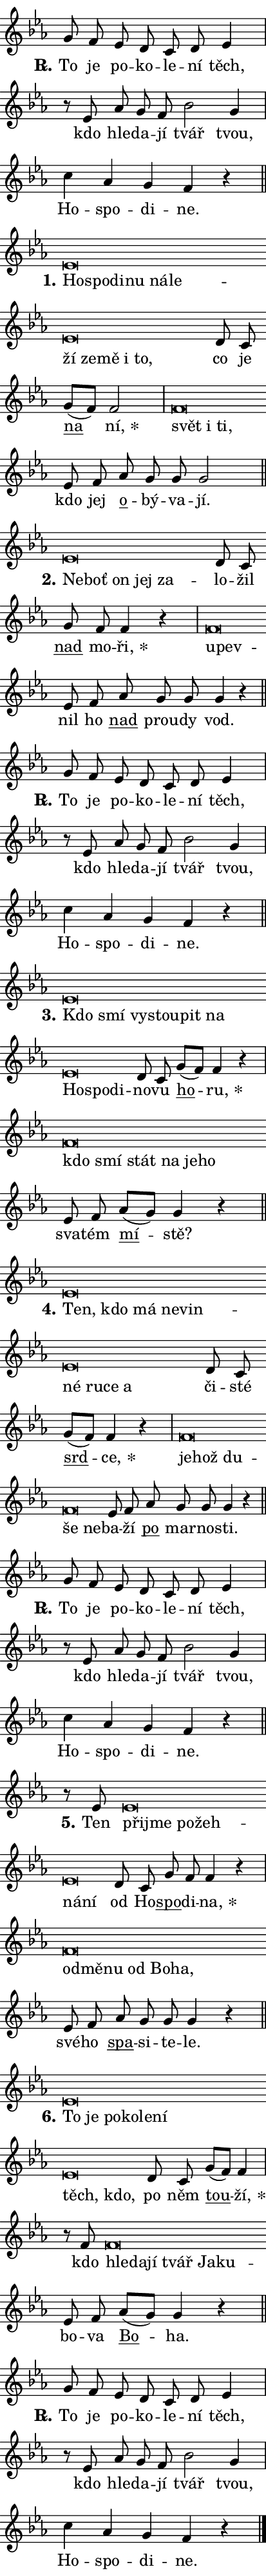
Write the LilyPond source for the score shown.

\version "2.22.1"
\header { tagline = "" }
\paper {
  indent = 0\cm
  top-margin = 0\cm
  right-margin = 0\cm
  bottom-margin = 0\cm
  left-margin = 0\cm
  paper-width = 7\cm
  page-breaking = #ly:one-page-breaking
  system-system-spacing.basic-distance = #11
  score-system-spacing.basic-distance = #11
  ragged-last = ##f
}


%% Author: Thomas Morley
%% https://lists.gnu.org/archive/html/lilypond-user/2020-05/msg00002.html
#(define (line-position grob)
"Returns position of @var[grob} in current system:
   @code{'start}, if at first time-step
   @code{'end}, if at last time-step
   @code{'middle} otherwise
"
  (let* ((col (ly:item-get-column grob))
         (ln (ly:grob-object col 'left-neighbor))
         (rn (ly:grob-object col 'right-neighbor))
         (col-to-check-left (if (ly:grob? ln) ln col))
         (col-to-check-right (if (ly:grob? rn) rn col))
         (break-dir-left
           (and
             (ly:grob-property col-to-check-left 'non-musical #f)
             (ly:item-break-dir col-to-check-left)))
         (break-dir-right
           (and
             (ly:grob-property col-to-check-right 'non-musical #f)
             (ly:item-break-dir col-to-check-right))))
        (cond ((eqv? 1 break-dir-left) 'start)
              ((eqv? -1 break-dir-right) 'end)
              (else 'middle))))

#(define (tranparent-at-line-position vctor)
  (lambda (grob)
  "Relying on @code{line-position} select the relevant enry from @var{vctor}.
Used to determine transparency,"
    (case (line-position grob)
      ((end) (not (vector-ref vctor 0)))
      ((middle) (not (vector-ref vctor 1)))
      ((start) (not (vector-ref vctor 2))))))

noteHeadBreakVisibility =
#(define-music-function (break-visibility)(vector?)
"Makes @code{NoteHead}s transparent relying on @var{break-visibility}"
#{
  \override NoteHead.transparent =
    #(tranparent-at-line-position break-visibility)
#})

#(define delete-ledgers-for-transparent-note-heads
  (lambda (grob)
    "Reads whether a @code{NoteHead} is transparent.
If so this @code{NoteHead} is removed from @code{'note-heads} from
@var{grob}, which is supposed to be @code{LedgerLineSpanner}.
As a result ledgers are not printed for this @code{NoteHead}"
    (let* ((nhds-array (ly:grob-object grob 'note-heads))
           (nhds-list
             (if (ly:grob-array? nhds-array)
                 (ly:grob-array->list nhds-array)
                 '()))
           ;; Relies on the transparent-property being done before
           ;; Staff.LedgerLineSpanner.after-line-breaking is executed.
           ;; This is fragile ...
           (to-keep
             (remove
               (lambda (nhd)
                 (ly:grob-property nhd 'transparent #f))
               nhds-list)))
      ;; TODO find a better method to iterate over grob-arrays, similiar
      ;; to filter/remove etc for lists
      ;; For now rebuilt from scratch
      (set! (ly:grob-object grob 'note-heads)  '())
      (for-each
        (lambda (nhd)
          (ly:pointer-group-interface::add-grob grob 'note-heads nhd))
        to-keep))))

hideNotes = {
  \noteHeadBreakVisibility #begin-of-line-visible
}
unHideNotes = {
  \noteHeadBreakVisibility #all-visible
}

% work-around for resetting accidentals
% https://lilypond.org/doc/v2.23/Documentation/notation/displaying-rhythms#unmetered-music
cadenzaMeasure = {
  \cadenzaOff
  \partial 1024 s1024
  \cadenzaOn
}

#(define-markup-command (accent layout props text) (markup?)
  "Underline accented syllable"
  (interpret-markup layout props
    #{\markup \override #'(offset . 4.3) \underline { #text }#}))

responsum = \markup \concat {
  "R" \hspace #-1.05 \path #0.1 #'((moveto 0 0.07) (lineto 0.9 0.8)) \hspace #0.05 "."
}

\layout {
    \context {
        \Staff
        \remove "Time_signature_engraver"
        \override LedgerLineSpanner.after-line-breaking = #delete-ledgers-for-transparent-note-heads
    }
    \context {
        \Voice {
            \override NoteHead.output-attributes = #'((class . "notehead"))
            \override Hairpin.height = #0.55
        }
    }
    \context {
        \Lyrics {
            \override StanzaNumber.output-attributes = #'((class . "stanzanumber"))
            \override LyricSpace.minimum-distance = #0.9
            \override LyricText.font-name = #"TeX Gyre Schola"
            \override LyricText.font-size = 1
            \override StanzaNumber.font-name = #"TeX Gyre Schola Bold"
            \override StanzaNumber.font-size = 1
        }
    }
}

% magnetic-lyrics.ily
%
%   written by
%     Jean Abou Samra <jean@abou-samra.fr>
%     Werner Lemberg <wl@gnu.org>
%
%   adapted by
%     Jiri Hon <jiri.hon@gmail.com>
%
% Version 2022-Apr-15

% https://www.mail-archive.com/lilypond-user@gnu.org/msg149350.html

#(define (Left_hyphen_pointer_engraver context)
   "Collect syllable-hyphen-syllable occurrences in lyrics and store
them in properties.  This engraver only looks to the left.  For
example, if the lyrics input is @code{foo -- bar}, it does the
following.

@itemize @bullet
@item
Set the @code{text} property of the @code{LyricHyphen} grob between
@q{foo} and @q{bar} to @code{foo}.

@item
Set the @code{left-hyphen} property of the @code{LyricText} grob with
text @q{foo} to the @code{LyricHyphen} grob between @q{foo} and
@q{bar}.
@end itemize

Use this auxiliary engraver in combination with the
@code{lyric-@/text::@/apply-@/magnetic-@/offset!} hook."
   (let ((hyphen #f)
         (text #f))
     (make-engraver
      (acknowledgers
       ((lyric-syllable-interface engraver grob source-engraver)
        (set! text grob)))
      (end-acknowledgers
       ((lyric-hyphen-interface engraver grob source-engraver)
        ;(when (not (grob::has-interface grob 'lyric-space-interface))
          (set! hyphen grob)));)
      ((stop-translation-timestep engraver)
       (when (and text hyphen)
         (ly:grob-set-object! text 'left-hyphen hyphen))
       (set! text #f)
       (set! hyphen #f)))))

#(define (lyric-text::apply-magnetic-offset! grob)
   "If the space between two syllables is less than the value in
property @code{LyricText@/.details@/.squash-threshold}, move the right
syllable to the left so that it gets concatenated with the left
syllable.

Use this function as a hook for
@code{LyricText@/.after-@/line-@/breaking} if the
@code{Left_@/hyphen_@/pointer_@/engraver} is active."
   (let ((hyphen (ly:grob-object grob 'left-hyphen #f)))
     (when hyphen
       (let ((left-text (ly:spanner-bound hyphen LEFT)))
         (when (grob::has-interface left-text 'lyric-syllable-interface)
           (let* ((common (ly:grob-common-refpoint grob left-text X))
                  (this-x-ext (ly:grob-extent grob common X))
                  (left-x-ext
                   (begin
                     ;; Trigger magnetism for left-text.
                     (ly:grob-property left-text 'after-line-breaking)
                     (ly:grob-extent left-text common X)))
                  ;; `delta` is the gap width between two syllables.
                  (delta (- (interval-start this-x-ext)
                            (interval-end left-x-ext)))
                  (details (ly:grob-property grob 'details))
                  (threshold (assoc-get 'squash-threshold details 0.2)))
             (when (< delta threshold)
               (let* (;; We have to manipulate the input text so that
                      ;; ligatures crossing syllable boundaries are not
                      ;; disabled.  For languages based on the Latin
                      ;; script this is essentially a beautification.
                      ;; However, for non-Western scripts it can be a
                      ;; necessity.
                      (lt (ly:grob-property left-text 'text))
                      (rt (ly:grob-property grob 'text))
                      (is-space (grob::has-interface hyphen 'lyric-space-interface))
                      (space (if is-space " " ""))
                      (space-markup (grob-interpret-markup grob " "))
                      (space-size (interval-length (ly:stencil-extent space-markup X)))
                      (extra-delta (if is-space space-size 0))
                      ;; Append new syllable.
                      (ltrt-space (if (and (string? lt) (string? rt))
                                (string-append lt space rt)
                                (make-concat-markup (list lt space rt))))
                      ;; Right-align `ltrt` to the right side.
                      (ltrt-space-markup (grob-interpret-markup
                               grob
                               (make-translate-markup
                                (cons (interval-length this-x-ext) 0)
                                (make-right-align-markup ltrt-space)))))
                 (begin
                   ;; Don't print `left-text`.
                   (ly:grob-set-property! left-text 'stencil #f)
                   ;; Set text and stencil (which holds all collected
                   ;; syllables so far) and shift it to the left.
                   (ly:grob-set-property! grob 'text ltrt-space)
                   (ly:grob-set-property! grob 'stencil ltrt-space-markup)
                   (ly:grob-translate-axis! grob (- (- delta extra-delta)) X))))))))))


#(define (lyric-hyphen::displace-bounds-first grob)
   ;; Make very sure this callback isn't triggered too early.
   (let ((left (ly:spanner-bound grob LEFT))
         (right (ly:spanner-bound grob RIGHT)))
     (ly:grob-property left 'after-line-breaking)
     (ly:grob-property right 'after-line-breaking)
     (ly:lyric-hyphen::print grob)))

squashThreshold = #0.4

\layout {
  \context {
    \Lyrics
    \consists #Left_hyphen_pointer_engraver
    \override LyricText.after-line-breaking =
      #lyric-text::apply-magnetic-offset!
    \override LyricHyphen.stencil = #lyric-hyphen::displace-bounds-first
    \override LyricText.details.squash-threshold = \squashThreshold
    \override LyricHyphen.minimum-distance = 0
    \override LyricHyphen.minimum-length = \squashThreshold
  }
}

squash = \override LyricText.details.squash-threshold = 9999
unSquash = \override LyricText.details.squash-threshold = \squashThreshold

left = \override LyricText.self-alignment-X = #LEFT
unLeft = \revert LyricText.self-alignment-X

starOffset = #(lambda (grob) 
                (let ((x_offset (ly:self-alignment-interface::aligned-on-x-parent grob)))
                  (if (= x_offset 0) 0 (+ x_offset 1.2))))

star = #(define-music-function (syllable)(string?)
"Append star separator at the end of a syllable"
#{
  \once \override LyricText.X-offset = #starOffset
  \lyricmode { \markup {
    #syllable
    \override #'((font-name . "TeX Gyre Schola Bold")) \hspace #0.2 \lower #0.65 \larger "*"
  } }
#})

starAccent = #(define-music-function (syllable)(string?)
"Append star separator at the end of a syllable and make accent"
#{
  \once \override LyricText.X-offset = #starOffset
  \lyricmode { \markup {
    \accent #syllable
    \override #'((font-name . "TeX Gyre Schola Bold")) \hspace #0.2 \lower #0.65 \larger "*"
  } }
#})

breath = #(define-music-function (syllable)(string?)
"Append breathing indicator at the end of a syllable"
#{
  \lyricmode { \markup { #syllable "+" } }
#})

optionalBreath = #(define-music-function (syllable)(string?)
"Append optional breathing indicator at the end of a syllable"
#{
  \lyricmode { \markup { #syllable "(+)" } }
#})


\score {
    <<
        \new Voice = "melody" { \cadenzaOn \key es \major \relative { g'8 f es d c d es4 \cadenzaMeasure \bar "|" r8 es as g f \bar "" bes2 g4 \cadenzaMeasure \bar "|" c as g f r \cadenzaMeasure \bar "||" \break }
\relative { es'\breve*1/16 \hideNotes \breve*1/16 \bar "" \breve*1/16 \bar "" \breve*1/16 \bar "" \breve*1/16 \bar "" \breve*1/16 \bar "" \breve*1/16 \bar "" \breve*1/16 \bar "" \breve*1/16 \bar "" \breve*1/16 \breve*1/16 \bar "" \unHideNotes d8 c \bar "" g'[( f)] f2 \cadenzaMeasure \bar "|" f\breve*1/16 \hideNotes \breve*1/16 \breve*1/16 \bar "" \unHideNotes es8 f \bar "" as g g g2 \cadenzaMeasure \bar "||" \break }
\relative { es'\breve*1/16 \hideNotes \breve*1/16 \bar "" \breve*1/16 \bar "" \breve*1/16 \breve*1/16 \bar "" \unHideNotes d8 c \bar "" g' f f4 r \cadenzaMeasure \bar "|" f\breve*1/16 \hideNotes \breve*1/16 \bar "" \unHideNotes es8 f \bar "" as g g g4 r \cadenzaMeasure \bar "||" \break }
\relative { g'8 f es d c d es4 \cadenzaMeasure \bar "|" r8 es as g f \bar "" bes2 g4 \cadenzaMeasure \bar "|" c as g f r \cadenzaMeasure \bar "||" \break }
\relative { es'\breve*1/16 \hideNotes \breve*1/16 \bar "" \breve*1/16 \bar "" \breve*1/16 \bar "" \breve*1/16 \bar "" \breve*1/16 \bar "" \breve*1/16 \bar "" \breve*1/16 \breve*1/16 \bar "" \unHideNotes d8 c \bar "" g'[( f)] f4 r \cadenzaMeasure \bar "|" f\breve*1/16 \hideNotes \breve*1/16 \bar "" \breve*1/16 \bar "" \breve*1/16 \bar "" \breve*1/16 \breve*1/16 \bar "" \unHideNotes es8 f \bar "" as[( g)] g4 r \cadenzaMeasure \bar "||" \break }
\relative { es'\breve*1/16 \hideNotes \breve*1/16 \bar "" \breve*1/16 \bar "" \breve*1/16 \bar "" \breve*1/16 \bar "" \breve*1/16 \bar "" \breve*1/16 \bar "" \breve*1/16 \breve*1/16 \bar "" \unHideNotes d8 c \bar "" g'[( f)] f4 r \cadenzaMeasure \bar "|" f\breve*1/16 \hideNotes \breve*1/16 \bar "" \breve*1/16 \bar "" \breve*1/16 \breve*1/16 \bar "" \unHideNotes es8 f \bar "" as g g g4 r \cadenzaMeasure \bar "||" \break }
\relative { g'8 f es d c d es4 \cadenzaMeasure \bar "|" r8 es as g f \bar "" bes2 g4 \cadenzaMeasure \bar "|" c as g f r \cadenzaMeasure \bar "||" \break }
\relative { r8 es'8 es\breve*1/16 \hideNotes \breve*1/16 \bar "" \breve*1/16 \bar "" \breve*1/16 \bar "" \breve*1/16 \breve*1/16 \bar "" \unHideNotes d8 c \bar "" g' f f4 r \cadenzaMeasure \bar "|" f\breve*1/16 \hideNotes \breve*1/16 \bar "" \breve*1/16 \bar "" \breve*1/16 \bar "" \breve*1/16 \breve*1/16 \bar "" \unHideNotes es8 f \bar "" as g g g4 r \cadenzaMeasure \bar "||" \break }
\relative { es'\breve*1/16 \hideNotes \breve*1/16 \bar "" \breve*1/16 \bar "" \breve*1/16 \bar "" \breve*1/16 \bar "" \breve*1/16 \bar "" \breve*1/16 \breve*1/16 \bar "" \unHideNotes d8 c \bar "" g'[( f)] f4 \cadenzaMeasure \bar "|" r8 f8 f\breve*1/16 \hideNotes \breve*1/16 \bar "" \breve*1/16 \bar "" \breve*1/16 \bar "" \breve*1/16 \breve*1/16 \bar "" \unHideNotes es8 f \bar "" as[( g)] g4 r \cadenzaMeasure \bar "||" \break }
\relative { g'8 f es d c d es4 \cadenzaMeasure \bar "|" r8 es as g f \bar "" bes2 g4 \cadenzaMeasure \bar "|" c as g f r \cadenzaMeasure \bar "||" \break } \bar "|." }
        \new Lyrics \lyricsto "melody" { \lyricmode { \set stanza = \responsum
To je po -- ko -- le -- ní těch, kdo hle -- da -- jí tvář tvou, Ho -- spo -- di -- ne.
\set stanza = "1."
\left Ho -- \squash spo -- di -- nu ná -- le -- ží ze -- mě i to, \unLeft \unSquash co je \markup \accent na \star ní, \left svět \squash i ti, \unLeft \unSquash kdo jej \markup \accent o -- bý -- va -- jí.
\set stanza = "2."
\left Ne -- \squash boť on jej za -- \unLeft \unSquash lo -- žil \markup \accent nad mo -- \star ři, \left u -- \squash pev -- \unLeft \unSquash nil ho \markup \accent nad prou -- dy vod.
\set stanza = \responsum
To je po -- ko -- le -- ní těch, kdo hle -- da -- jí tvář tvou, Ho -- spo -- di -- ne.
\set stanza = "3."
\left Kdo \squash smí vy -- stou -- pit na Ho -- spo -- di -- \unLeft \unSquash no -- vu \markup \accent ho -- \star ru, \left kdo \squash smí stát na je -- ho \unLeft \unSquash sva -- tém \markup \accent mí -- stě?
\set stanza = "4."
\left Ten, \squash kdo má ne -- vin -- né ru -- ce a \unLeft \unSquash či -- sté \markup \accent srd -- \star ce, \left je -- \squash hož du -- še ne -- \unLeft \unSquash ba -- ží \markup \accent po mar -- no -- sti.
\set stanza = \responsum
To je po -- ko -- le -- ní těch, kdo hle -- da -- jí tvář tvou, Ho -- spo -- di -- ne.
\set stanza = "5."
Ten \left při -- \squash jme po -- žeh -- ná -- ní \unLeft \unSquash od Ho -- \markup \accent spo -- di -- \star na, \left od -- \squash mě -- nu od Bo -- ha, \unLeft \unSquash své -- ho \markup \accent spa -- si -- te -- le.
\set stanza = "6."
\left To \squash je po -- ko -- le -- ní těch, kdo, \unLeft \unSquash po něm \markup \accent tou -- \star ží, kdo \left hle -- \squash da -- jí tvář Ja -- ku -- \unLeft \unSquash bo -- va \markup \accent Bo -- ha.
\set stanza = \responsum
To je po -- ko -- le -- ní těch, kdo hle -- da -- jí tvář tvou, Ho -- spo -- di -- ne. } }
    >>
    \layout {}
}
